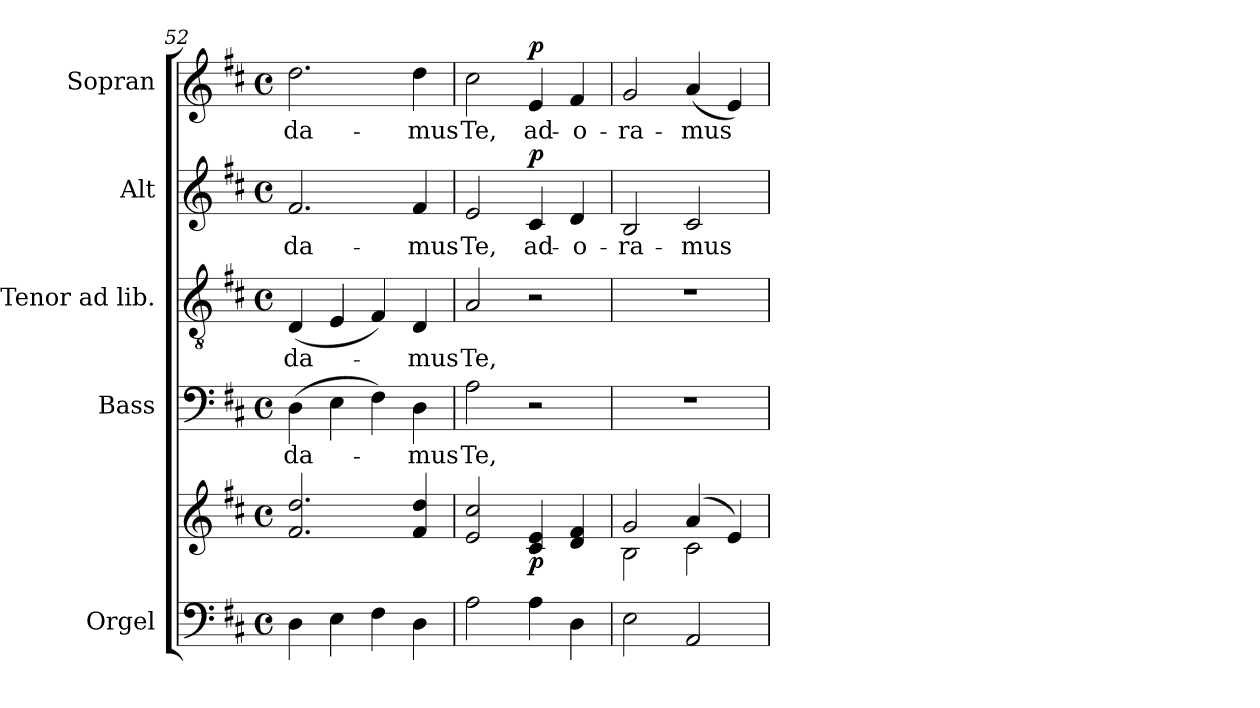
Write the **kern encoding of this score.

**kern	**kern	**dynam	**kern	**text	**kern	**text	**kern	**text	**dynam	**kern	**text	**dynam
*part5	*part5	*part5	*part4	*part4	*part3	*part3	*part2	*part2	*part2	*part1	*part1	*part1
*staff6	*staff5	*staff5/6	*staff4	*staff4	*staff3	*staff3	*staff2	*staff2	*staff2	*staff1	*staff1	*staff1
*I"Orgel	*	*	*I"Bass	*	*I"Tenor ad lib.	*	*I"Alt	*	*	*I"Sopran	*	*
*I'Org.	*	*	*I'B.	*	*I'T.	*	*I'A.	*	*	*I'S.	*	*
*clefF4	*clefG2	*	*clefF4	*	*clefGv2	*	*clefG2	*	*	*clefG2	*	*
*k[f#c#]	*k[f#c#]	*	*k[f#c#]	*	*k[f#c#]	*	*k[f#c#]	*	*	*k[f#c#]	*	*
*D:	*D:	*	*D:	*	*D:	*	*D:	*	*	*D:	*	*
*M4/4	*M4/4	*	*M4/4	*	*M4/4	*	*M4/4	*	*	*M4/4	*	*
*met(c)	*met(c)	*	*met(c)	*	*met(c)	*	*met(c)	*	*	*met(c)	*	*
=52	=52	=52	=52	=52	=52	=52	=52	=52	=52	=52	=52	=52
!	!	!	!	!LO:LY:b	!	!LO:LY:b	!	!LO:LY:b	!	!	!LO:LY:b	!
4D\	2.f#/ 2.dd/	.	(>4D\	-da-	(<4D/	-da-	2.f#/	-da-	.	2.dd\	-da-	.
4E\	.	.	4E\	.	4E/	.	.	.	.	.	.	.
4F#\	.	.	4F#\)	.	4F#/)	.	.	.	.	.	.	.
!	!	!	!	!LO:LY:b	!	!LO:LY:b	!	!LO:LY:b	!	!	!LO:LY:b	!
4D\	4f#/ 4dd/	.	4D\	-mus	4D/	-mus	4f#/	-mus	.	4dd\	-mus	.
=53	=53	=53	=53	=53	=53	=53	=53	=53	=53	=53	=53	=53
!	!	!	!	!LO:LY:b	!	!LO:LY:b	!	!LO:LY:b	!	!	!LO:LY:b	!
2A\	2e/ 2cc#/	.	2A\	Te,	2A/	Te,	2e/	Te,	.	2cc#\	Te,	.
!	!	!LO:DY:b	!	!	!	!	!	!LO:LY:b	!LO:DY:a	!	!LO:LY:b	!LO:DY:a
4A\	4c#/ 4e/	p	2r	.	2r	.	4c#/	ad-	p	4e/	ad-	p
!	!	!	!	!	!	!	!	!LO:LY:b	!	!	!LO:LY:b	!
4D\	4d/ 4f#/	.	.	.	.	.	4d/	-o-	.	4f#/	-o-	.
=54	=54	=54	=54	=54	=54	=54	=54	=54	=54	=54	=54	=54
*	*^	*	*	*	*	*	*	*	*	*	*	*
!	!	!	!	!	!	!	!	!	!LO:LY:b	!	!	!LO:LY:b	!
2E\	2g/	2B\	.	1r	.	1r	.	2B/	-ra-	.	2g/	-ra-	.
!	!	!	!	!	!	!	!	!	!LO:LY:b	!	!	!LO:LY:b	!
2AA/	(<4a/	2c#\	.	.	.	.	.	2c#/	-mus	.	(<4a/	-mus	.
.	4e/)	.	.	.	.	.	.	.	.	.	4e/)	.	.
*	*v	*v	*	*	*	*	*	*	*	*	*	*	*
=	=	=	=	=	=	=	=	=	=	=	=	=
*-	*-	*-	*-	*-	*-	*-	*-	*-	*-	*-	*-	*-
